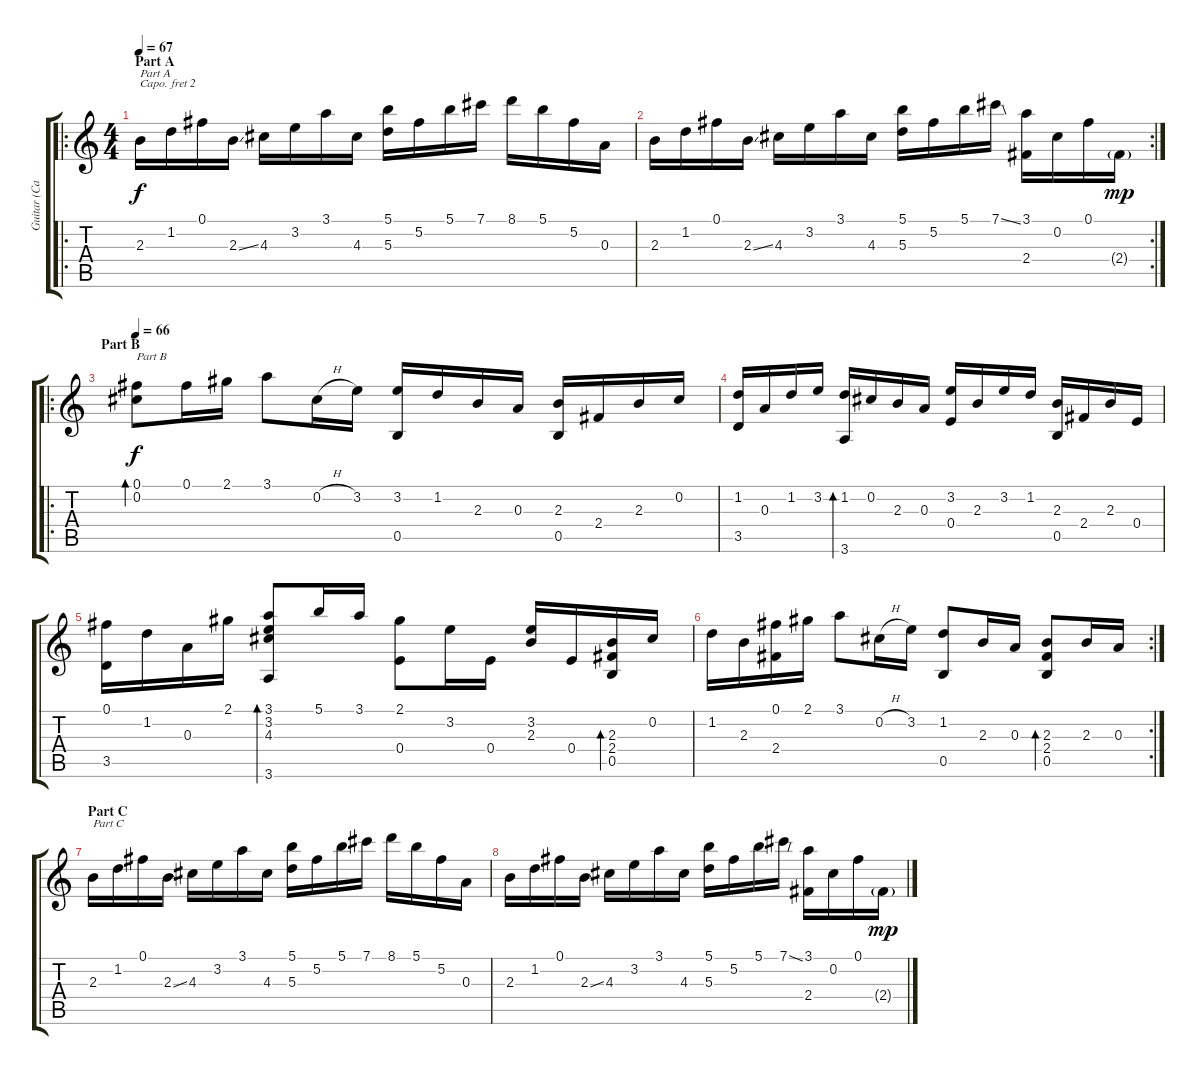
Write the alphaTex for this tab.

\track ("Guitar (Capo 2nd)" "Guitar (Ca") {instrument acousticguitarsteel}
\staff {score tabs}
\capo 2
\tuning (E4 B3 G3 D3 A2 E2) {hide}
\ro
\ts (4 4)
\section ("" "Part A")
\tempo 67
\clef g2
\ks c
2.3.16{txt "Part A" dy f instrument acousticguitarsteel} 1.2.16 0.1.16 2.3{ss}.16 4.3.16 3.2.16 3.1.16 4.3.16 (5.1 5.3).16 5.2.16 5.1.16 7.1.16 8.1.16 5.1.16 5.2.16 0.3.16 |
\rc 2
2.3.16 1.2.16 0.1.16 2.3{ss}.16 4.3.16 3.2.16 3.1.16 4.3.16 (5.1 5.3).16 5.2.16 5.1.16 7.1{ss}.16 (3.1 2.4).16 0.2.16 0.1.16 2.4{g}.16{dy mp} |
\ro
\section ("" "Part B")
\tempo 66
(0.1 0.2).8{bd 480 txt "Part B" dy f} 0.1.16 2.1.16 3.1.8 0.2{h}.16 3.2.16 (3.2 0.5).16 1.2.16 2.3.16 0.3.16 (2.3 0.5).16 2.4.16 2.3.16 0.2.16 |
(1.2 3.5).16 0.3.16 1.2.16 3.2.16 (1.2 3.6).16{bd 120} 0.2.16 2.3.16 0.3.16 (3.2 0.4).16 2.3.16 3.2.16 1.2.16 (2.3 0.5).16 2.4.16 2.3.16 0.4.16 |
(0.1 3.5).16 1.2.16 0.3.16 2.1.16 (3.1 3.2 4.3 3.6).8{bd 120} 5.1.16 3.1.16 (2.1 0.4).8 3.2.16 0.4.16 (3.2 2.3).16 0.4.16 (2.3 2.4 0.5).16{bd 240} 0.2.16 |
\rc 2
1.2.16 2.3.16 (0.1 2.4).16 2.1.16 3.1.8 0.2{h}.16 3.2.16 (1.2 0.5).8 2.3.16 0.3.16 (2.3 2.4 0.5).8{bd 240} 2.3.16 0.3.16 |
\section ("" "Part C")
2.3.16{txt "Part C"} 1.2.16 0.1.16 2.3{ss}.16 4.3.16 3.2.16 3.1.16 4.3.16 (5.1 5.3).16 5.2.16 5.1.16 7.1.16 8.1.16 5.1.16 5.2.16 0.3.16 |
2.3.16 1.2.16 0.1.16 2.3{ss}.16 4.3.16 3.2.16 3.1.16 4.3.16 (5.1 5.3).16 5.2.16 5.1.16 7.1{ss}.16 (3.1 2.4).16 0.2.16 0.1.16 2.4{g}.16{dy mp}
